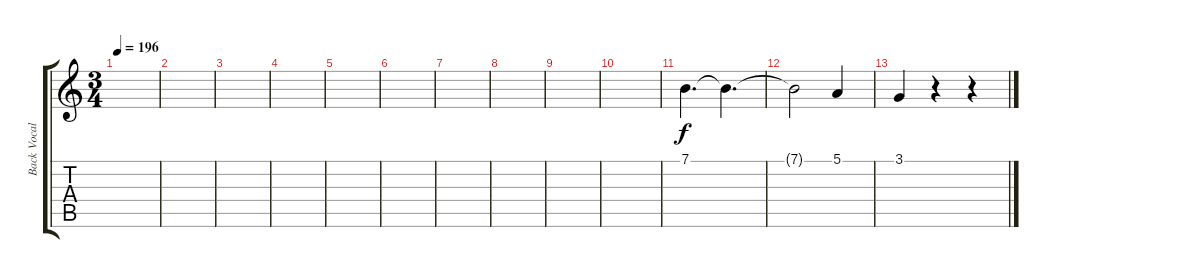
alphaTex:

\track ("Back Vocals" "Back Vocal") {instrument lead2sawtooth}
\staff {score tabs}
\tuning (E4 B3 G3 D3 A2 E2) {hide}
\ts (3 4)
\tempo 196
\clef g2
\ks c
|
|
|
|
|
|
|
|
|
|
7.1.4{d} 7.1{t}.4{d} |
7.1{t}.2 5.1.4 |
3.1.4 r.4 r.4
